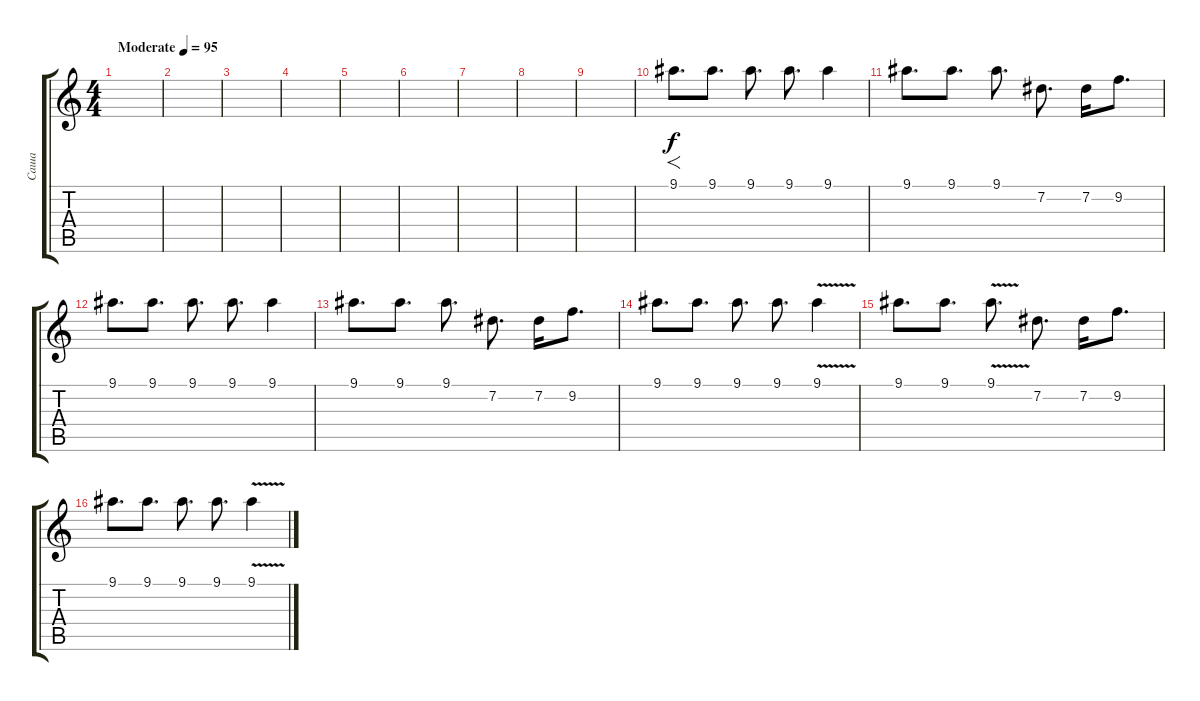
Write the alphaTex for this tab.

\track ("Саша" "Саша") {instrument electricguitarjazz}
\staff {score tabs}
\tuning (Db4 Ab3 E3 B2 Gb2 B1) {hide}
\ts (4 4)
\tempo (95 "Moderate")
\clef g2
\ks c
|
|
|
|
|
|
|
|
|
9.1.8{f d} 9.1.8{d} 9.1.8{d} 9.1.8{d} 9.1.4 |
9.1.8{d} 9.1.8{d} 9.1.8{d} 7.2.8{d} 7.2.16 9.2.8{d} |
9.1.8{d} 9.1.8{d} 9.1.8{d} 9.1.8{d} 9.1.4 |
9.1.8{d} 9.1.8{d} 9.1.8{d} 7.2.8{d} 7.2.16 9.2.8{d} |
9.1.8{d} 9.1.8{d} 9.1.8{d} 9.1.8{d} 9.1{v}.4 |
9.1.8{d} 9.1.8{d} 9.1{v}.8{d} 7.2.8{d} 7.2.16 9.2.8{d} |
9.1.8{d} 9.1.8{d} 9.1.8{d} 9.1.8{d} 9.1{v}.4
